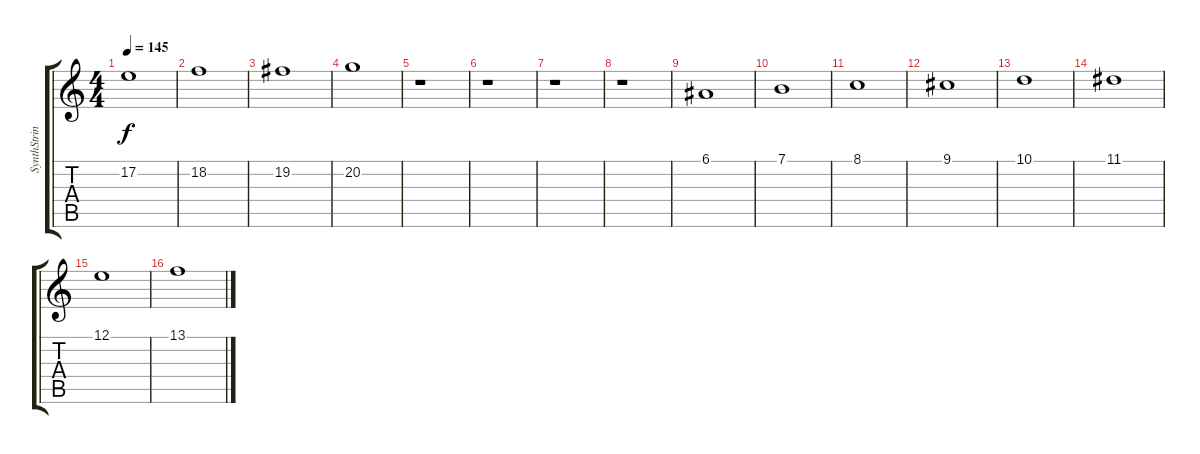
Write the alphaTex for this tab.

\track ("SynthStrings 2" "SynthStrin") {instrument synthstrings2}
\staff {score tabs}
\tuning (E4 B3 G3 D3 A2 E2) {hide}
\ts (4 4)
\tempo 145
\clef g2
\ks c
17.2.1{dy f} |
18.2.1 |
19.2.1 |
20.2.1 |
r.1 |
r.1 |
r.1 |
r.1 |
6.1.1 |
7.1.1 |
8.1.1 |
9.1.1 |
10.1.1 |
11.1.1 |
12.1.1 |
13.1.1
